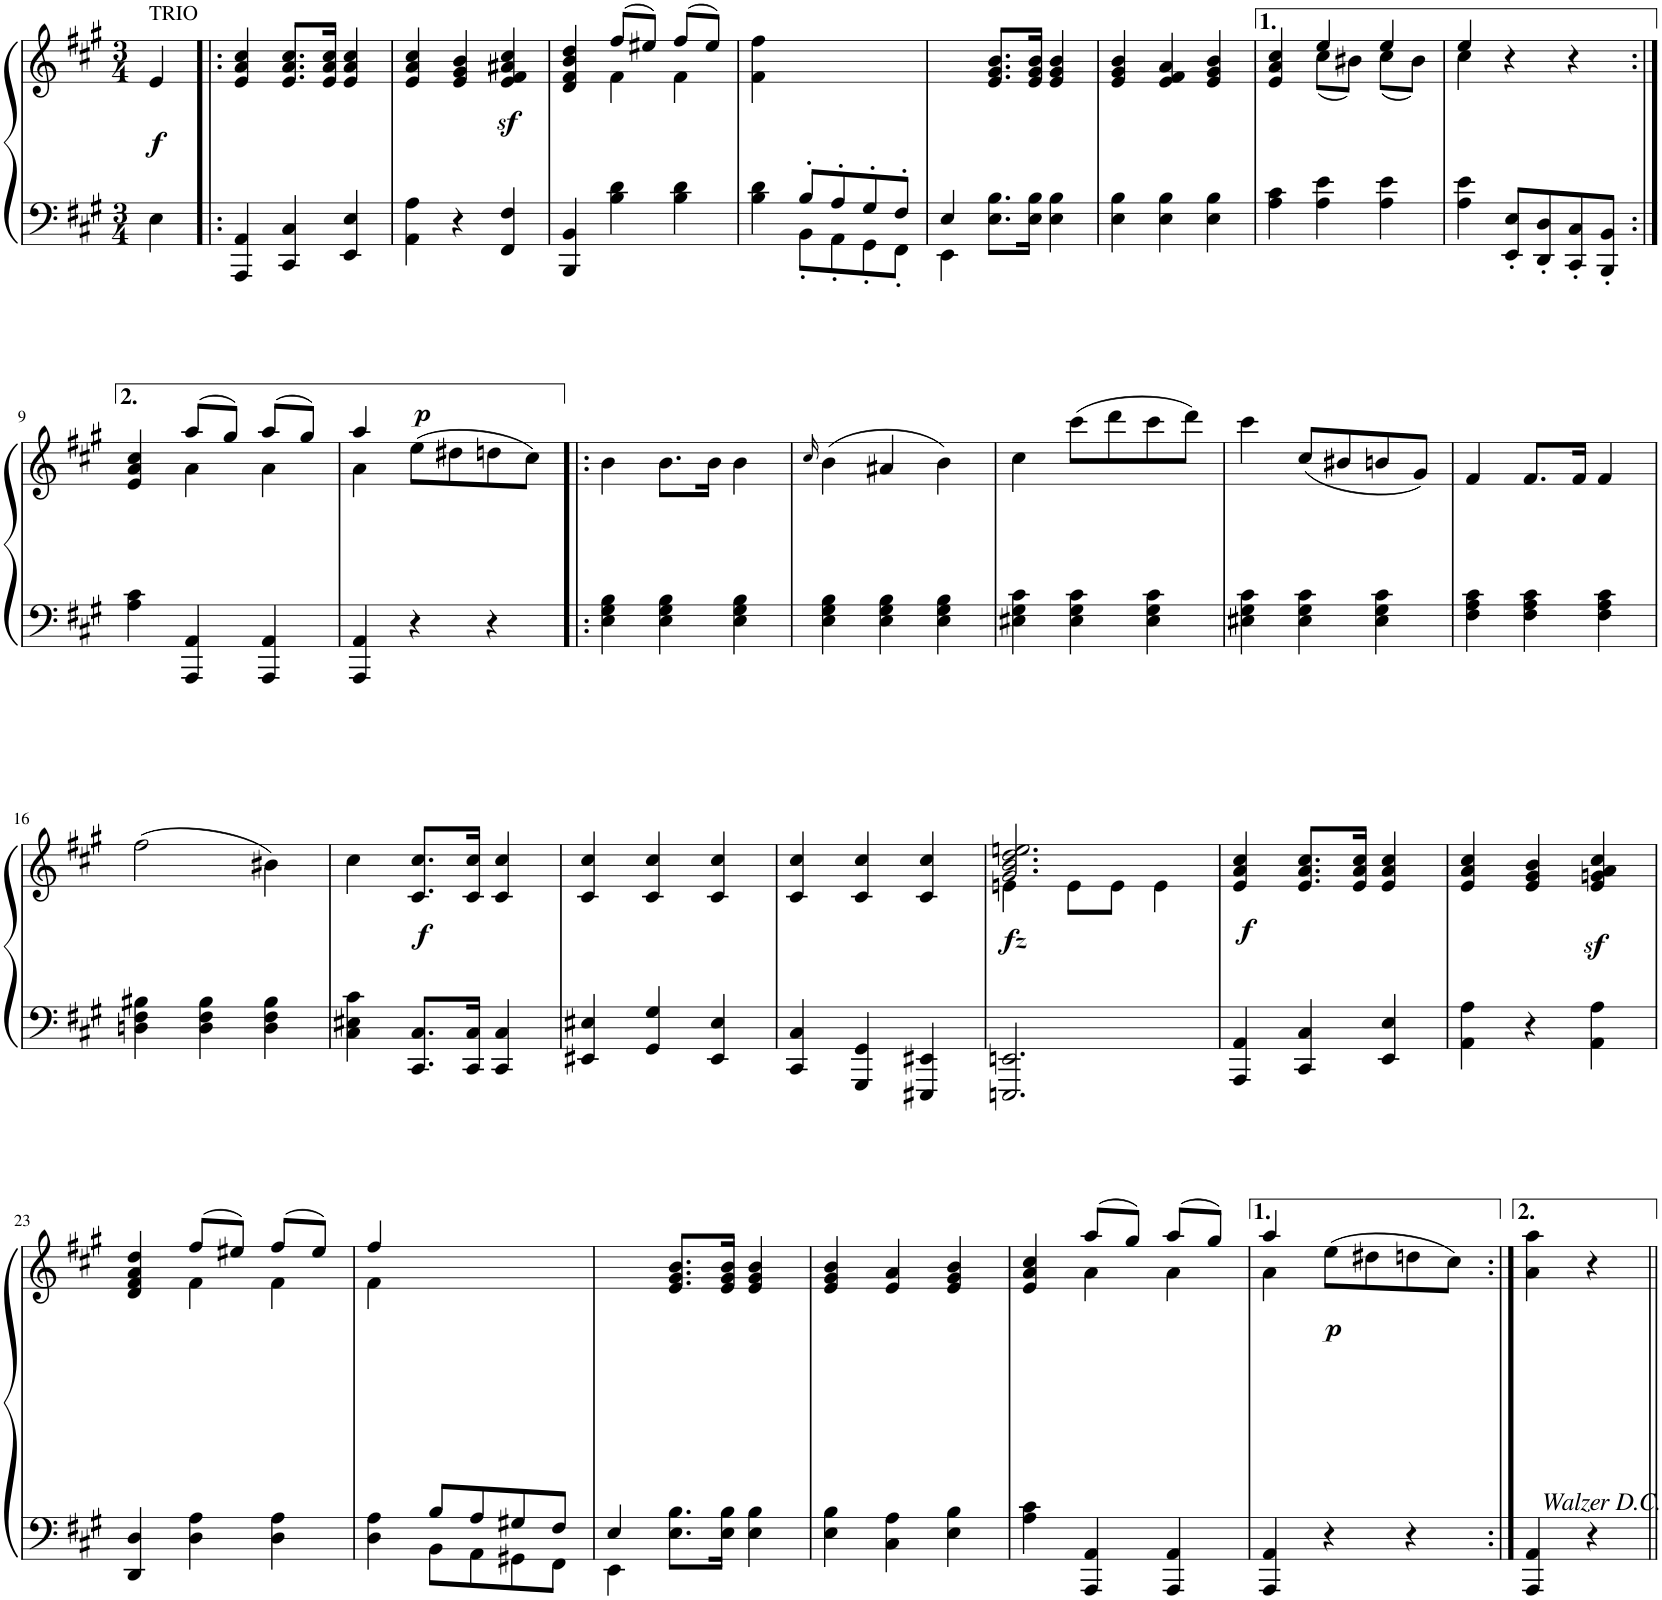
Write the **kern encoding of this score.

**kern	**kern	**dynam
*part1	*part1	*part1
*staff2	*staff1	*staff1/2
*I"Piano	*	*
*I'Pno.	*	*
*clefF4	*clefG2	*
*k[f#c#g#]	*k[f#c#g#]	*
*M3/4	*M3/4	*
=	=	=
!	!LO:TX:a:t=TRIO	!
!	!	!LO:DY:b
4E\	4e/	f
=1!|:	=1!|:	=1!|:
4AAA/ 4AA/	4e/ 4a/ 4cc#/	.
4CC#/ 4C#/	8.e/ 8.a/ 8.cc#/L	.
.	16e/ 16a/ 16cc#/Jk	.
4EE/ 4E/	4e/ 4a/ 4cc#/	.
=2	=2	=2
4AA\ 4A\	4e/ 4a/ 4cc#/	.
4r	4e/ 4g#/ 4b/	.
4FF#/ 4F#/	4e/z< 4f#/z< 4a#X/z< 4cc#/z<	.
=3	=3	=3
*	*^	*
4BBB/ 4BB/	4d/ 4f#/ 4b/ 4dd/	4ryy	.
4B\ 4d\	(8ff#/L	4f#\	.
.	8ee#X/J)	.	.
4B\ 4d\	(8ff#/L	4f#\	.
.	8ee#/J)	.	.
*	*v	*v	*
=4	=4	=4
*^	*	*
4ryy	4B\ 4d\	4f#\ 4ff#\	.
8B'>/L	8BB'<\L	2ryy	.
8A'>/	8AA'<\	.	.
8G#'>/	8GG#'<\	.	.
8F#'>/J	8FF#'<\J	.	.
=5	=5	=5	=5
4E/	4EE\	4ryy	.
2ryy	8.E\ 8.B\L	8.e/ 8.g#/ 8.b/L	.
.	16E\ 16B\Jk	16e/ 16g#/ 16b/Jk	.
.	4E\ 4B\	4e/ 4g#/ 4b/	.
*v	*v	*	*
=6	=6	=6
4E\ 4B\	4e/ 4g#/ 4b/	.
4E\ 4B\	4e/ 4f#/ 4a/	.
4E\ 4B\	4e/ 4g#/ 4b/	.
=7	=7	=7
*	*^	*
4A\ 4c#\	4e/ 4a/ 4cc#/	4ryy	.
4A\ 4e\	4ee/	(8cc#\L	.
.	.	8b#X\J)	.
4A\ 4e\	4ee/	(8cc#\L	.
.	.	8b#\J)	.
=8	=8	=8	=8
4A\ 4e\	4ee/	4cc#\	.
8EE/' 8E/'L	4r	2ryy	.
8DD/' 8D/'	.	.	.
8CC#/' 8C#/'	4r	.	.
8BBB/' 8BB/'J	.	.	.
!!LO:LB:g=z	!!
=9:|!	=9:|!	=9:|!	=9:|!
4A\ 4c#\	4e/ 4a/ 4cc#/	4ryy	.
4AAA/ 4AA/	(8aa/L	4a\	.
.	8gg#/J)	.	.
4AAA/ 4AA/	(8aa/L	4a\	.
.	8gg#/J)	.	.
=10	=10	=10	=10
4AAA/ 4AA/	4aa/	4a\	.
!	!	!	!LO:DY:a
4r	(>8ee\L	2ryy	p
.	8dd#X\	.	.
4r	8ddn\	.	.
.	8cc#\J)	.	.
*	*v	*v	*
=11!|:	=11!|:	=11!|:
4E\ 4G#\ 4B\	4b\	.
4E\ 4G#\ 4B\	8.b\L	.
.	16b\Jk	.
4E\ 4G#\ 4B\	4b\	.
=12	=12	=12
.	16qcc#/	.
4E\ 4G#\ 4B\	(4b\	.
4E\ 4G#\ 4B\	4a#X/	.
4E\ 4G#\ 4B\	4b\)	.
=13	=13	=13
4E#X\ 4G#\ 4c#\	4cc#\	.
4E#\ 4G#\ 4c#\	(8ccc#\L	.
.	8ddd\	.
4E#\ 4G#\ 4c#\	8ccc#\	.
.	8ddd\J)	.
=14	=14	=14
4E#X\ 4G#\ 4c#\	4ccc#\	.
4E#\ 4G#\ 4c#\	(8cc#/L	.
.	8b#X/	.
4E#\ 4G#\ 4c#\	8bn/	.
.	8g#/J)	.
=15	=15	=15
4F#\ 4A\ 4c#\	4f#/	.
4F#\ 4A\ 4c#\	8.f#/L	.
.	16f#/Jk	.
4F#\ 4A\ 4c#\	4f#/	.
!!LO:LB:g=z
=16	=16	=16
4Dn\ 4F#\ 4B#X\	(2ff#\	.
4D\ 4F#\ 4B#\	.	.
4D\ 4F#\ 4B#\	4b#X\)	.
=17	=17	=17
4C#\ 4E#X\ 4c#\	4cc#\	.
!	!	!LO:DY:b
8.CC#/ 8.C#/L	8.c#/ 8.cc#/L	f
16CC#/ 16C#/Jk	16c#/ 16cc#/Jk	.
4CC#/ 4C#/	4c#/ 4cc#/	.
=18	=18	=18
4EE#X/ 4E#X/	4c#/ 4cc#/	.
4GG#/ 4G#/	4c#/ 4cc#/	.
4EE#/ 4E#/	4c#/ 4cc#/	.
=19	=19	=19
4CC#/ 4C#/	4c#/ 4cc#/	.
4GGG#/ 4GG#/	4c#/ 4cc#/	.
4EEE#X/ 4EE#X/	4c#/ 4cc#/	.
=20	=20	=20
*	*^	*
!	!	!	!LO:DY:b
2.EEEn/ 2.EEn/	2.g#/ 2.b/ 2.dd/ 2.een/	4en\	fz
.	.	8e\L	.
.	.	8e\J	.
.	.	4e\	.
=21	=21	=21	=21
!	!	!	!LO:DY:b
*	*v	*v	*
4AAA/ 4AA/	4e/ 4a/ 4cc#/	f
4CC#/ 4C#/	8.e/ 8.a/ 8.cc#/L	.
.	16e/ 16a/ 16cc#/Jk	.
4EE/ 4E/	4e/ 4a/ 4cc#/	.
=22	=22	=22
4AA\ 4A\	4e/ 4a/ 4cc#/	.
4r	4e/ 4g#/ 4b/	.
4AA\ 4A\	4e/z< 4gn/z< 4a/z< 4cc#/z<	.
!!LO:LB:g=z
=23	=23	=23
*	*^	*
4DD/ 4D/	4d/ 4f#/ 4a/ 4dd/	4ryy	.
4D\ 4A\	(8ff#/L	4f#\	.
.	8ee#X/J)	.	.
4D\ 4A\	(8ff#/L	4f#\	.
.	8ee#/J)	.	.
=24	=24	=24	=24
*^	*	*	*
4ryy	4D\ 4A\	4ff#/	4f#\	.
8B/L	8BB\L	2ryy	2ryy	.
8A/	8AA\	.	.	.
8G#X/	8GG#X\	.	.	.
8F#/J	8FF#\J	.	.	.
*	*	*v	*v	*
=25	=25	=25	=25
4E/	4EE\	4ryy	.
2ryy	8.E\ 8.B\L	8.e/ 8.g#/ 8.b/L	.
.	16E\ 16B\Jk	16e/ 16g#/ 16b/Jk	.
.	4E\ 4B\	4e/ 4g#/ 4b/	.
*v	*v	*	*
=26	=26	=26
4E\ 4B\	4e/ 4g#/ 4b/	.
4C#\ 4A\	4e/ 4a/	.
4E\ 4B\	4e/ 4g#/ 4b/	.
=27	=27	=27
*	*^	*
4A\ 4c#\	4e/ 4a/ 4cc#/	4ryy	.
4AAA/ 4AA/	(8aa/L	4a\	.
.	8gg#/J)	.	.
4AAA/ 4AA/	(8aa/L	4a\	.
.	8gg#/J)	.	.
=28	=28	=28	=28
4AAA/ 4AA/	4aa/	4a\	.
!	!	!	!LO:DY:b
4r	(>8ee\L	2ryy	p
.	8dd#X\	.	.
4r	8ddn\	.	.
.	8cc#\J)	.	.
*	*v	*v	*
=29:|!	=29:|!	=29:|!
4AAA/ 4AA/	4a\ 4aa\	.
!	!LO:TX:b:i:t=Walzer D.C.	!
4r	4r	.
=||	=||	=||
*-	*-	*-
